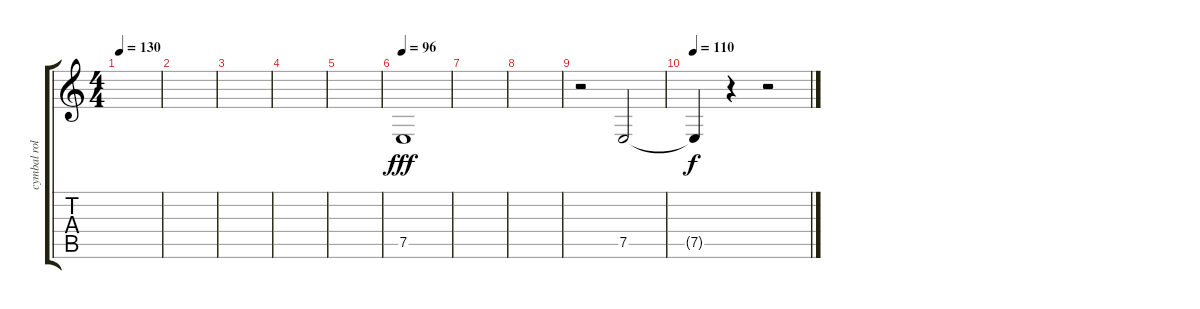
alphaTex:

\track ("cymbal roll" "cymbal rol") {instrument reversecymbal}
\staff {score tabs}
\tuning (E4 B3 G3 D3 A2 E2) {hide}
\ts (4 4)
\tempo 130
\clef g2
\ks c
|
|
|
|
|
\tempo 96
7.5.1{dy fff} |
|
|
r.2 7.5.2 |
\tempo 110
7.5{t}.4{dy f} r.4 r.2
